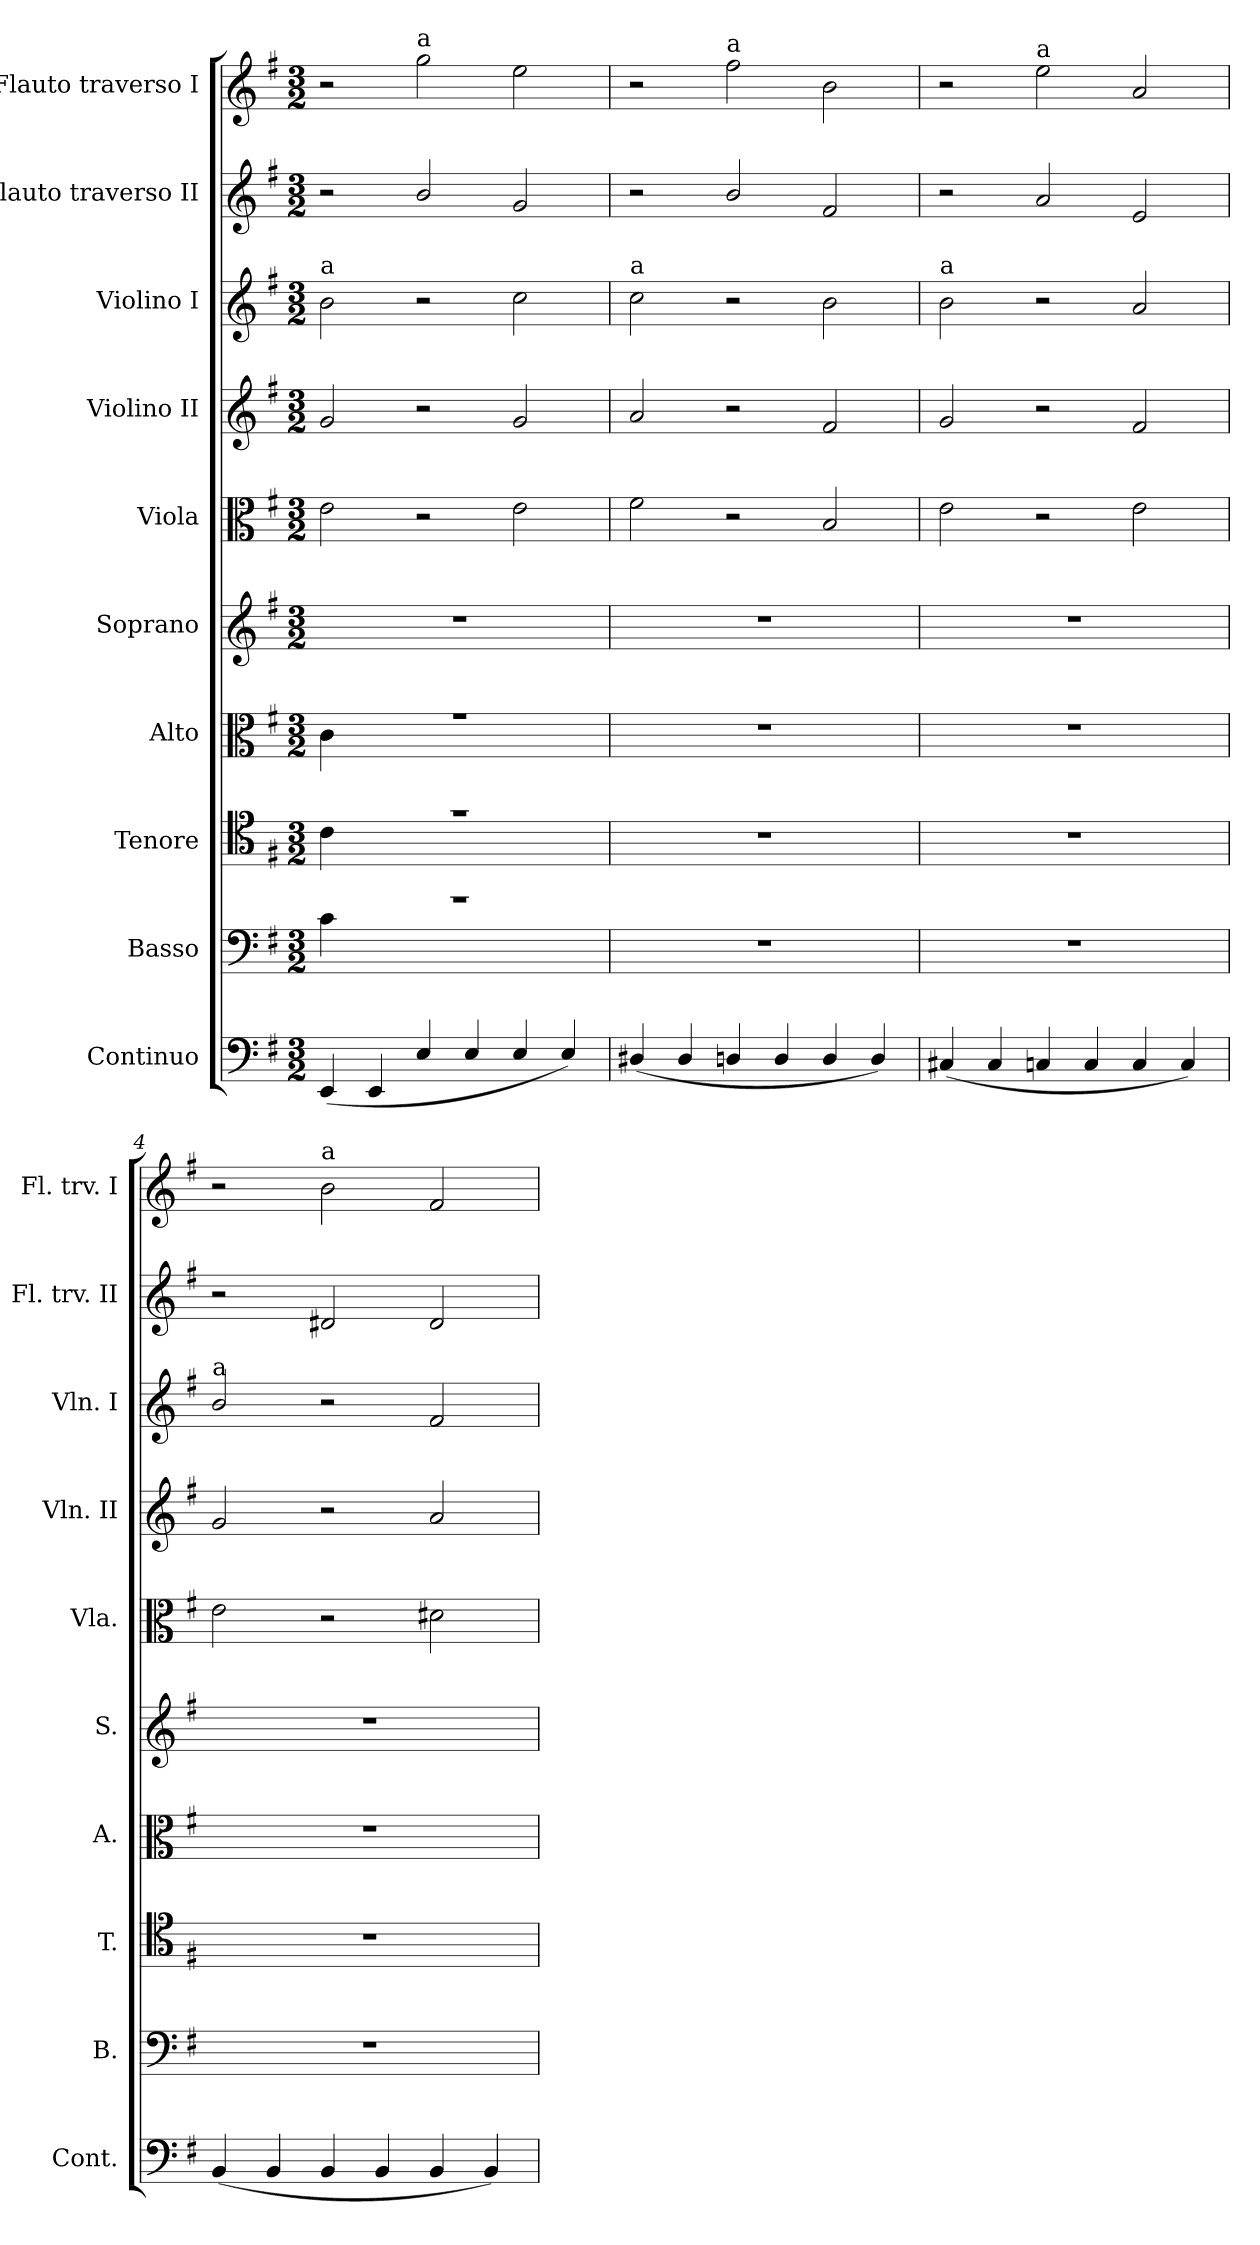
**kern	**kern	**kern	**kern	**kern	**kern	**kern	**kern	**kern	**kern
*part10	*part9	*part8	*part7	*part6	*part5	*part4	*part3	*part2	*part1
*staff10	*staff9	*staff8	*staff7	*staff6	*staff5	*staff4	*staff3	*staff2	*staff1
*I"Continuo	*I"Basso	*I"Tenore	*I"Alto	*I"Soprano	*I"Viola	*I"Violino II	*I"Violino I	*I"Flauto traverso II	*I"Flauto traverso I
*I'Cont.	*I'B.	*I'T.	*I'A.	*I'S.	*I'Vla.	*I'Vln. II	*I'Vln. I	*I'Fl. trv. II	*I'Fl. trv. I
*clefF4	*clefF4	*clefC4	*clefC3	*clefG2	*clefC3	*clefG2	*clefG2	*clefG2	*clefG2
*k[f#]	*k[f#]	*k[f#]	*k[f#]	*k[f#]	*k[f#]	*k[f#]	*k[f#]	*k[f#]	*k[f#]
*M3/2	*M3/2	*M3/2	*M3/2	*M3/2	*M3/2	*M3/2	*M3/2	*M3/2	*M3/2
=1	=1	=1	=1	=1	=1	=1	=1	=1	=1
*	*^	*^	*^	*	*	*	*	*	*
!	!	!	!	!	!	!	!	!	!	!LO:TX:a:t=a	!	!
(4EE/	1.r	4c\	1.r	4c\	1.r	4c\	1.r	2e\	2g/	2b\	2r	2r
4EE/	.	1ryy	.	1ryy	.	1ryy	.	.	.	.	.	.
!	!	!	!	!	!	!	!	!	!	!	!	!LO:TX:a:t=a
4E/	.	.	.	.	.	.	.	2r	2r	2r	2b/	2gg\
4E/	.	.	.	.	.	.	.	.	.	.	.	.
4E/	.	.	.	.	.	.	.	2e\	2g/	2cc\	2g/	2ee\
4E/)	.	4ryy	.	4ryy	.	4ryy	.	.	.	.	.	.
=2	=2	=2	=2	=2	=2	=2	=2	=2	=2	=2	=2	=2
!	!	!	!	!	!	!	!	!	!	!LO:TX:a:t=a	!	!
*	*v	*v	*	*	*v	*v	*	*	*	*	*	*
*	*	*v	*v	*	*	*	*	*	*	*
(4D#X/	1.r	1.r	1.r	1.r	2f#\	2a/	2cc\	2r	2r
4D#/	.	.	.	.	.	.	.	.	.
!	!	!	!	!	!	!	!	!	!LO:TX:a:t=a
4Dn/	.	.	.	.	2r	2r	2r	2b/	2ff#\
4D/	.	.	.	.	.	.	.	.	.
4D/	.	.	.	.	2B/	2f#/	2b\	2f#/	2b\
4D/)	.	.	.	.	.	.	.	.	.
=3	=3	=3	=3	=3	=3	=3	=3	=3	=3
!	!	!	!	!	!	!	!LO:TX:a:t=a	!	!
(4C#X/	1.r	1.r	1.r	1.r	2e\	2g/	2b\	2r	2r
4C#/	.	.	.	.	.	.	.	.	.
!	!	!	!	!	!	!	!	!	!LO:TX:a:t=a
4Cn/	.	.	.	.	2r	2r	2r	2a/	2ee\
4C/	.	.	.	.	.	.	.	.	.
4C/	.	.	.	.	2e\	2f#/	2a/	2e/	2a/
4C/)	.	.	.	.	.	.	.	.	.
=4	=4	=4	=4	=4	=4	=4	=4	=4	=4
!	!	!	!	!	!	!	!LO:TX:a:t=a	!	!
(4BB/	1.r	1.r	1.r	1.r	2e\	2g/	2b/	2r	2r
4BB/	.	.	.	.	.	.	.	.	.
!	!	!	!	!	!	!	!	!	!LO:TX:a:t=a
4BB/	.	.	.	.	2r	2r	2r	2d#X/	2b\
4BB/	.	.	.	.	.	.	.	.	.
4BB/	.	.	.	.	2d#X\	2a/	2f#/	2d#/	2f#/
4BB/)	.	.	.	.	.	.	.	.	.
=	=	=	=	=	=	=	=	=	=
*-	*-	*-	*-	*-	*-	*-	*-	*-	*-
